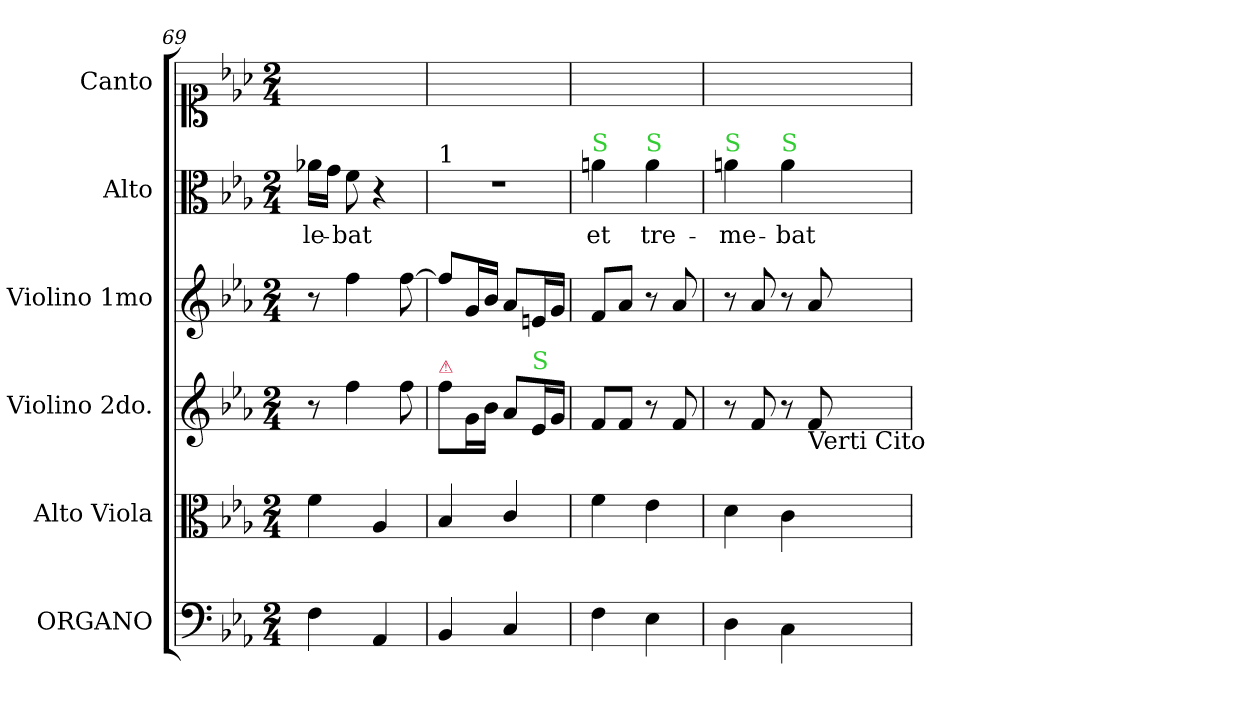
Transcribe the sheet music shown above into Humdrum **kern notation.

**kern	**kern	**kern	**kern	**kern	**text	**kern
*part6	*part5	*part4	*part3	*part2	*part2	*part1
*staff6	*staff5	*staff4	*staff3	*staff2	*staff2	*staff1
*I"ORGANO	*I"Alto Viola	*I"Violino 2do.	*I"Violino 1mo	*I"Alto	*	*I"Canto
*I'org	*I'a-vla	*I'vl 2	*I'vl 1	*I'A	*	*
*clefF4	*clefC3	*clefG2	*clefG2	*clefC3	*	*clefC1
*k[b-e-a-]	*k[b-e-a-]	*k[b-e-a-]	*k[b-e-a-]	*k[b-e-a-]	*	*k[b-e-a-]
*E-:	*E-:	*E-:	*E-:	*E-:	*	*E-:
*M2/4	*M2/4	*M2/4	*M2/4	*M2/4	*	*M2/4
=69	=69	=69	=69	=69	=69	=69
4F\	4f\	8r	8r	16a-X\LL	-le-	2ryy
.	.	.	.	16g\JJ	.	.
.	.	4ff\	4ff\	8f\	-bat	.
4AA-/	4A-/	.	.	4r	.	.
.	.	8ff\	[8ff\	.	.	.
=70	=70	=70	=70	=70	=70	=70
!	!	!	!	!LO:TX:a:t=1	!	!
!	!	!LO:TX:a:color=crimson:t=⚠	!	!	!	!
4BB-/	4B-/	8ff/L	8ff\L]	2r	.	2ryy
.	.	16g\L	16g/L	.	.	.
.	.	16b-\JJ	16b-/JJ	.	.	.
4C/	4c/	8a-/L	8a-/L	.	.	.
!	!	!LO:TX:a:color=limegreen:t=S	!	!	!	!
.	.	16e-/L	16en/L	.	.	.
.	.	16g/JJ	16g/JJ	.	.	.
=71	=71	=71	=71	=71	=71	=71
!	!	!	!	!LO:TX:a:color=limegreen:t=S	!	!
4F\	4f\	8f/L	8f/L	4a\	et	2ryy
.	.	8f/J	8a-/J	.	.	.
!	!	!	!	!LO:TX:a:color=limegreen:t=S	!	!
4E-\	4e-\	8r	8r	4a\	tre-	.
.	.	8f/	8a-/	.	.	.
=72	=72	=72	=72	=72	=72	=72
!	!	!	!	!LO:TX:a:color=limegreen:t=S	!	!
4D\	4d\	8r	8r	4a\	-me-	2ryy
.	.	8f/	8a-/	.	.	.
!	!	!	!	!LO:TX:a:color=limegreen:t=S	!	!
4C\	4c\	8r	8r	4a\	-bat	.
!	!	!LO:TX:b:t=Verti Cito	!	!	!	!
.	.	8f/	8a-/	.	.	.
=	=	=	=	=	=	=
*-	*-	*-	*-	*-	*-	*-
